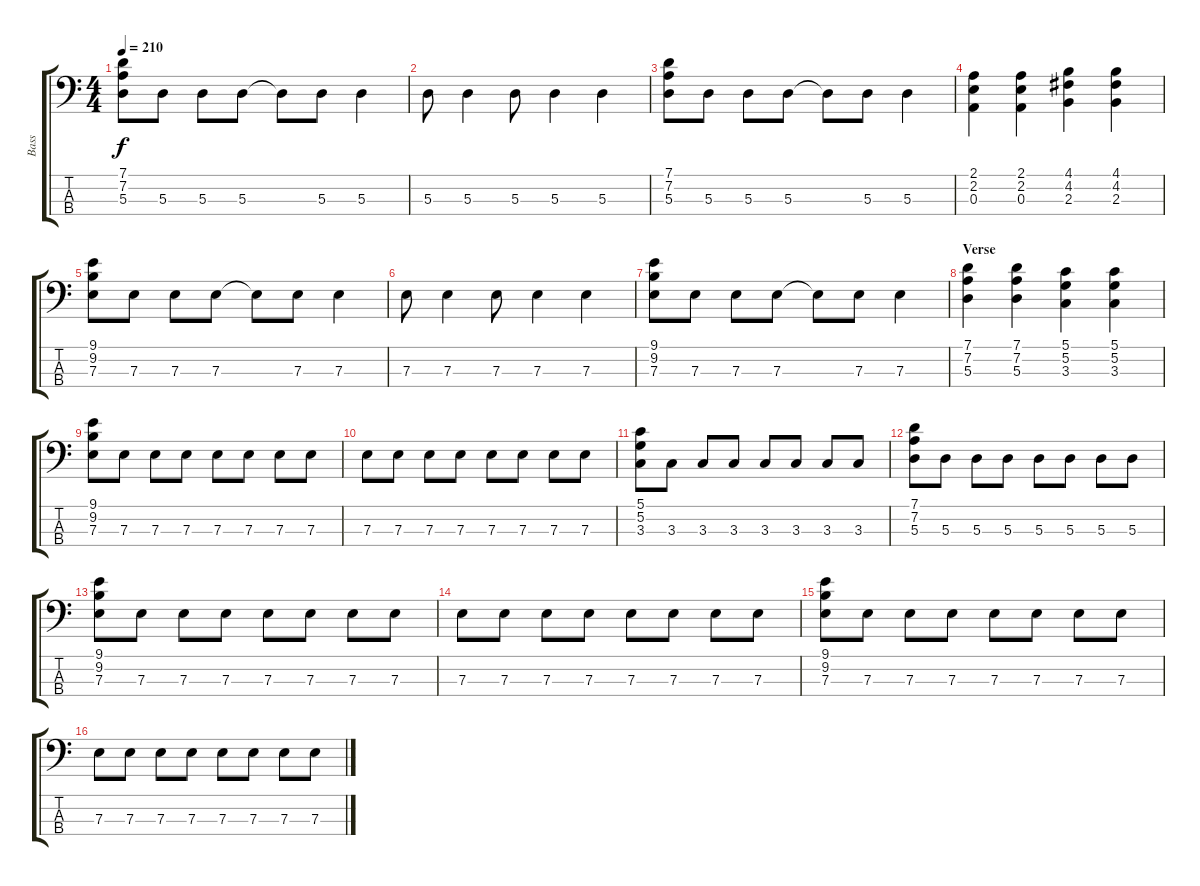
\track ("Bass" "Bass") {instrument electricbassfinger}
\staff {score tabs}
\tuning (G2 D2 A1 E1) {hide}
\ts (4 4)
\tempo 210
\clef f4
\ks c
(7.1 7.2 5.3).8{dy f} 5.3.8 5.3.8 5.3.8 5.3{t}.8 5.3.8 5.3.4 |
5.3.8 5.3.4 5.3.8 5.3.4 5.3.4 |
(7.1 7.2 5.3).8 5.3.8 5.3.8 5.3.8 5.3{t}.8 5.3.8 5.3.4 |
(2.1 2.2 0.3).4 (2.1 2.2 0.3).4 (4.1 4.2 2.3).4 (4.1 4.2 2.3).4 |
(9.1 9.2 7.3).8 7.3.8 7.3.8 7.3.8 7.3{t}.8 7.3.8 7.3.4 |
7.3.8 7.3.4 7.3.8 7.3.4 7.3.4 |
(9.1 9.2 7.3).8 7.3.8 7.3.8 7.3.8 7.3{t}.8 7.3.8 7.3.4 |
\section ("" "Verse")
(7.1 7.2 5.3).4 (7.1 7.2 5.3).4 (5.1 5.2 3.3).4 (5.1 5.2 3.3).4 |
(9.1 9.2 7.3).8 7.3.8 7.3.8 7.3.8 7.3.8 7.3.8 7.3.8 7.3.8 |
7.3.8 7.3.8 7.3.8 7.3.8 7.3.8 7.3.8 7.3.8 7.3.8 |
(5.1 5.2 3.3).8 3.3.8 3.3.8 3.3.8 3.3.8 3.3.8 3.3.8 3.3.8 |
(7.1 7.2 5.3).8 5.3.8 5.3.8 5.3.8 5.3.8 5.3.8 5.3.8 5.3.8 |
(9.1 9.2 7.3).8 7.3.8 7.3.8 7.3.8 7.3.8 7.3.8 7.3.8 7.3.8 |
7.3.8 7.3.8 7.3.8 7.3.8 7.3.8 7.3.8 7.3.8 7.3.8 |
(9.1 9.2 7.3).8 7.3.8 7.3.8 7.3.8 7.3.8 7.3.8 7.3.8 7.3.8 |
7.3.8 7.3.8 7.3.8 7.3.8 7.3.8 7.3.8 7.3.8 7.3.8
